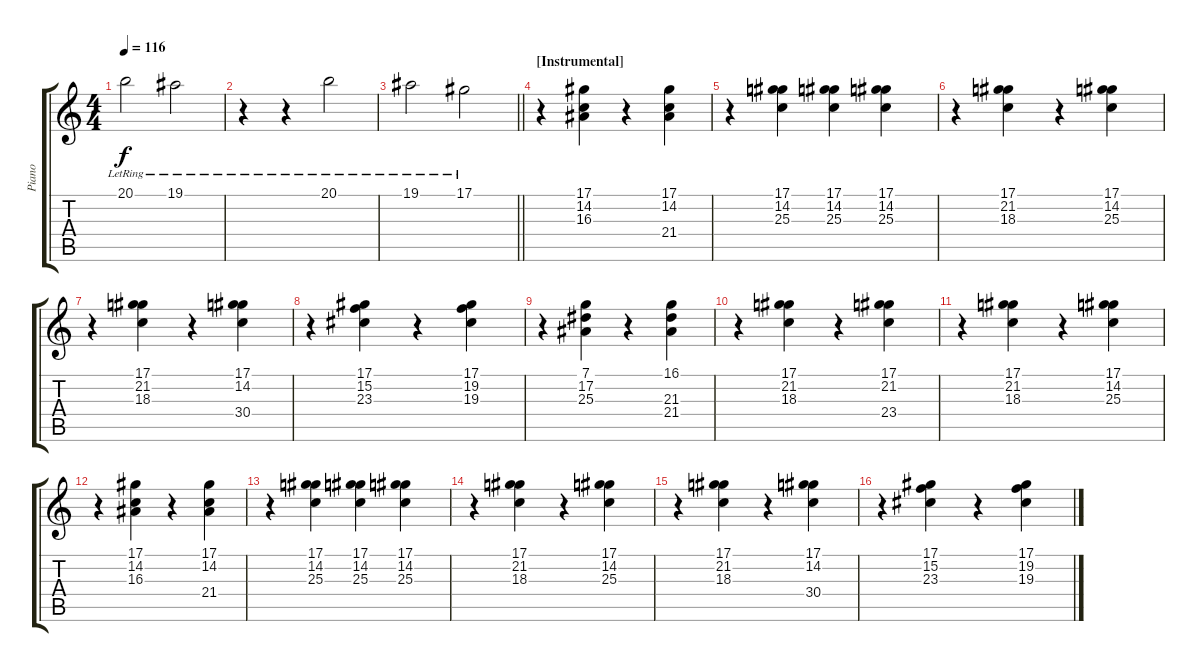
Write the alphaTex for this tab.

\track ("Piano" "Piano") {instrument brightacousticpiano}
\staff {score tabs}
\tuning (Eb4 Bb3 Gb3 Db3 Ab2 Eb2) {hide}
\ts (4 4)
\tempo 116
\clef g2
\ks c
20.1{lr}.2{dy f} 19.1{lr}.2 |
r.4 r.4 20.1{lr}.2 |
\barLineRight lightlight
19.1{lr}.2 17.1{lr}.2 |
\section ("" "[Instrumental]")
r.4{volume 11} (17.1 14.2 16.3).4 r.4 (17.1 14.2 21.4).4 |
r.4 (17.1 14.2 25.3).4 (17.1 14.2 25.3).4 (17.1 14.2 25.3).4 |
r.4 (17.1 21.2 18.3).4 r.4 (17.1 14.2 25.3).4 |
r.4 (17.1 21.2 18.3).4 r.4 (17.1 14.2 30.4).4 |
r.4 (17.1 15.2 23.3).4 r.4 (17.1 19.2 19.3).4 |
r.4 (7.1 17.2 25.3).4 r.4 (16.1 21.3 21.4).4 |
r.4 (17.1 21.2 18.3).4 r.4 (17.1 21.2 23.4).4 |
r.4 (17.1 21.2 18.3).4 r.4 (17.1 14.2 25.3).4 |
r.4 (17.1 14.2 16.3).4 r.4 (17.1 14.2 21.4).4 |
r.4 (17.1 14.2 25.3).4 (17.1 14.2 25.3).4 (17.1 14.2 25.3).4 |
r.4 (17.1 21.2 18.3).4 r.4 (17.1 14.2 25.3).4 |
r.4 (17.1 21.2 18.3).4 r.4 (17.1 14.2 30.4).4 |
r.4 (17.1 15.2 23.3).4 r.4 (17.1 19.2 19.3).4
